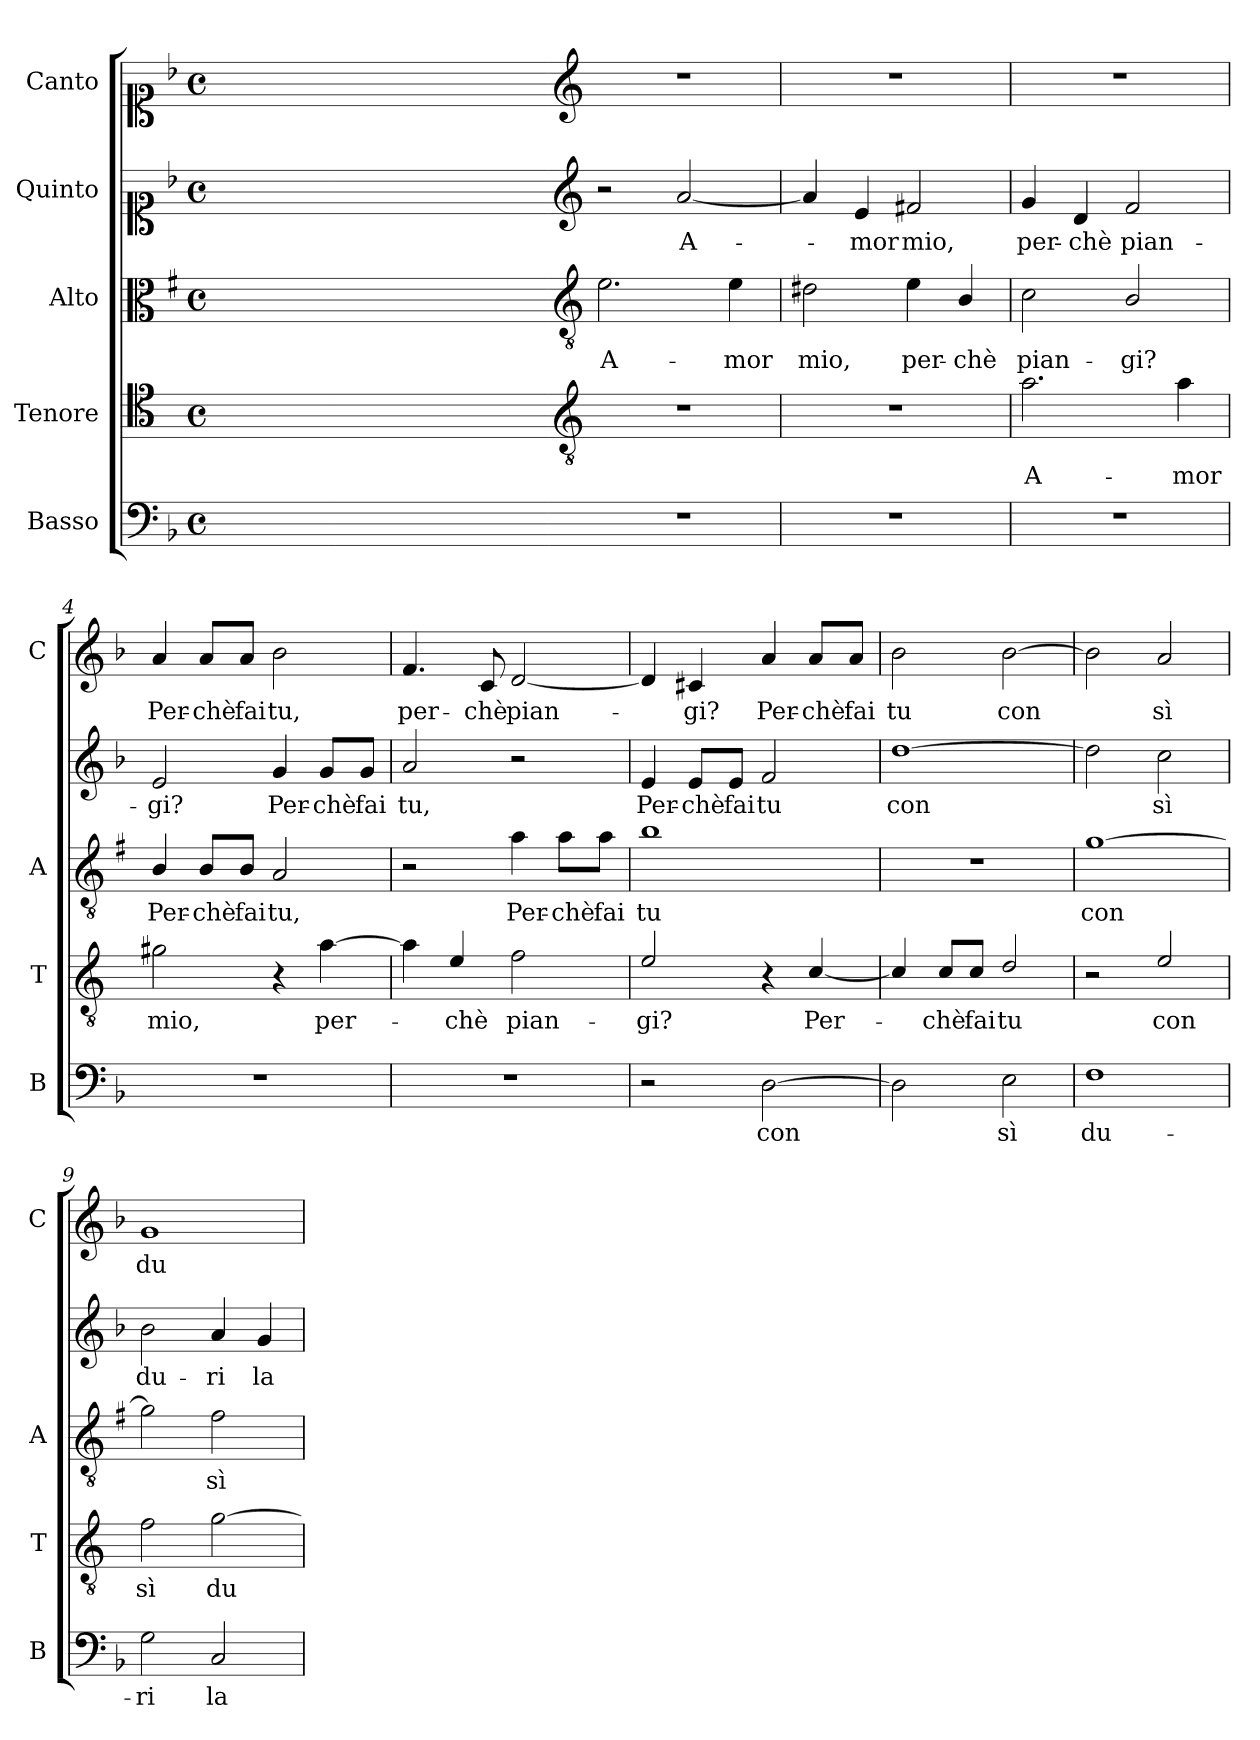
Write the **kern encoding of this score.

**kern	**text	**kern	**text	**kern	**text	**kern	**text	**kern	**text
*part5	*part5	*part4	*part4	*part3	*part3	*part2	*part2	*part1	*part1
*staff5	*staff5	*staff4	*staff4	*staff3	*staff3	*staff2	*staff2	*staff1	*staff1
*I"Basso	*	*I"Tenore	*	*I"Alto	*	*I"Quinto	*	*I"Canto	*
*I'B	*	*I'T	*	*I'A	*	*	*	*I'C	*
*clefF4	*	*clefC4	*	*clefC3	*	*clefC1	*	*clefC1	*
*	*	*ITrd4c7	*	*ITrd1c2	*	*	*	*	*
*k[b-]	*	*k[b-]	*	*k[b-]	*	*k[b-]	*	*k[b-]	*
*F:	*	*F:	*	*F:	*	*F:	*	*F:	*
*M4/4	*	*M4/4	*	*M4/4	*	*M4/4	*	*M4/4	*
*met(c)	*	*met(c)	*	*met(c)	*	*met(c)	*	*met(c)	*
=	=	=	=	=	=	=	=	=	=
1ryy	.	1ryy	.	1ryy	.	1ryy	.	1ryy	.
=1X-	=1X-	=1X-	=1X-	=1X-	=1X-	=1X-	=1X-	=1X-	=1X-
4ryy	.	4ryy	.	4ryy	.	4ryy	.	4ryy	.
4ryy	.	4ryy	.	4ryy	.	4ryy	.	4ryy	.
4ryy	.	4ryy	.	4ryy	.	4ryy	.	4ryy	.
4ryy	.	4ryy	.	4ryy	.	4ryy	.	4ryy	.
=1-	=1-	=1-	=1-	=1-	=1-	=1-	=1-	=1-	=1-
*	*	*clefGv2	*	*clefGv2	*	*clefG2	*	*clefG2	*
!	!	!	!	!	!LO:LY:b	!	!	!	!
1r	.	1r	.	2.d\	A-	2r	.	1r	.
!	!	!	!	!	!	!	!LO:LY:b	!	!
.	.	.	.	.	.	[2a/	A-	.	.
!	!	!	!	!	!LO:LY:b	!	!	!	!
.	.	.	.	4d\	-mor	.	.	.	.
=2	=2	=2	=2	=2	=2	=2	=2	=2	=2
!	!	!	!	!	!LO:LY:b	!	!	!	!
1r	.	1r	.	2c#X\	mio,	4a/]	.	1r	.
!	!	!	!	!	!	!	!LO:LY:b	!	!
.	.	.	.	.	.	4e/	-mor	.	.
!	!	!	!	!	!LO:LY:b	!	!LO:LY:b	!	!
.	.	.	.	4d\	per-	2f#X/	mio,	.	.
!	!	!	!	!	!LO:LY:b	!	!	!	!
.	.	.	.	4A/	-chè	.	.	.	.
=3	=3	=3	=3	=3	=3	=3	=3	=3	=3
!	!	!	!LO:LY:b	!	!LO:LY:b	!	!LO:LY:b	!	!
1r	.	2.d\	A-	2B-\	pian-	4g/	per-	1r	.
!	!	!	!	!	!	!	!LO:LY:b	!	!
.	.	.	.	.	.	4d/	-chè	.	.
!	!	!	!	!	!LO:LY:b	!	!LO:LY:b	!	!
.	.	.	.	2A/	-gi?	2f/	pian-	.	.
!	!	!	!LO:LY:b	!	!	!	!	!	!
.	.	4d\	-mor	.	.	.	.	.	.
=4	=4	=4	=4	=4	=4	=4	=4	=4	=4
!	!	!	!LO:LY:b	!	!LO:LY:b	!	!LO:LY:b	!	!LO:LY:b
1r	.	2c#X\	mio,	4A/	Per-	2e/	-gi?	4a/	Per-
!	!	!	!	!	!LO:LY:b	!	!	!	!LO:LY:b
.	.	.	.	8A/L	-chè	.	.	8a/L	-chè
!	!	!	!	!	!LO:LY:b	!	!	!	!LO:LY:b
.	.	.	.	8A/J	fai	.	.	8a/J	fai
!	!	!	!	!	!LO:LY:b	!	!LO:LY:b	!	!LO:LY:b
.	.	4r	.	2G/	tu,	4g/	Per-	2b-\	tu,
!	!	!	!LO:LY:b	!	!	!	!LO:LY:b	!	!
.	.	[4d\	per-	.	.	8g/L	-chè	.	.
!	!	!	!	!	!	!	!LO:LY:b	!	!
.	.	.	.	.	.	8g/J	fai	.	.
=5	=5	=5	=5	=5	=5	=5	=5	=5	=5
!	!	!	!	!	!	!	!LO:LY:b	!	!LO:LY:b
1r	.	4d\]	.	2r	.	2a/	tu,	4.f/	per-
!	!	!	!LO:LY:b	!	!	!	!	!	!
.	.	4A/	-chè	.	.	.	.	.	.
!	!	!	!	!	!	!	!	!	!LO:LY:b
.	.	.	.	.	.	.	.	8c/	-chè
!	!	!	!LO:LY:b	!	!LO:LY:b	!	!	!	!LO:LY:b
.	.	2B-\	pian-	4g\	Per-	2r	.	[2d/	pian-
!	!	!	!	!	!LO:LY:b	!	!	!	!
.	.	.	.	8g\L	-chè	.	.	.	.
!	!	!	!	!	!LO:LY:b	!	!	!	!
.	.	.	.	8g\J	fai	.	.	.	.
!!LO:LB:g=z
=6	=6	=6	=6	=6	=6	=6	=6	=6	=6
!	!	!	!LO:LY:b	!	!LO:LY:b	!	!LO:LY:b	!	!
2r	.	2A/	-gi?	1a	tu	4e/	Per-	4d/]	.
!	!	!	!	!	!	!	!LO:LY:b	!	!LO:LY:b
.	.	.	.	.	.	8e/L	-chè	4c#X/	-gi?
!	!	!	!	!	!	!	!LO:LY:b	!	!
.	.	.	.	.	.	8e/J	fai	.	.
!	!LO:LY:b	!	!	!	!	!	!LO:LY:b	!	!LO:LY:b
[2D\	con	4r	.	.	.	2f/	tu	4a/	Per-
!	!	!	!LO:LY:b	!	!	!	!	!	!LO:LY:b
.	.	[4F/	Per-	.	.	.	.	8a/L	-chè
!	!	!	!	!	!	!	!	!	!LO:LY:b
.	.	.	.	.	.	.	.	8a/J	fai
=7	=7	=7	=7	=7	=7	=7	=7	=7	=7
!	!	!	!	!	!	!	!LO:LY:b	!	!LO:LY:b
2D\]	.	4F/]	.	1r	.	[1dd	con	2b-\	tu
!	!	!	!LO:LY:b	!	!	!	!	!	!
.	.	8F/L	-chè	.	.	.	.	.	.
!	!	!	!LO:LY:b	!	!	!	!	!	!
.	.	8F/J	fai	.	.	.	.	.	.
!	!LO:LY:b	!	!LO:LY:b	!	!	!	!	!	!LO:LY:b
2E\	sì	2G/	tu	.	.	.	.	[2b-\	con
=8	=8	=8	=8	=8	=8	=8	=8	=8	=8
!	!LO:LY:b	!	!	!	!LO:LY:b	!	!	!	!
1F	du-	2r	.	[1f	con	2dd\]	.	2b-\]	.
!	!	!	!LO:LY:b	!	!	!	!LO:LY:b	!	!LO:LY:b
.	.	2A/	con	.	.	2cc\	sì	2a/	sì
=9	=9	=9	=9	=9	=9	=9	=9	=9	=9
!	!LO:LY:b	!	!LO:LY:b	!	!	!	!LO:LY:b	!	!LO:LY:b
2G\	-ri	2B-\	sì	2f\]	.	2b-\	du-	1g	du-
!	!LO:LY:b	!	!LO:LY:b	!	!LO:LY:b	!	!LO:LY:b	!	!
2C/	la-	[2c\	du-	2e\	sì	4a/	-ri	.	.
!	!	!	!	!	!	!	!LO:LY:b	!	!
.	.	.	.	.	.	4g/	la-	.	.
=	=	=	=	=	=	=	=	=	=
*-	*-	*-	*-	*-	*-	*-	*-	*-	*-
